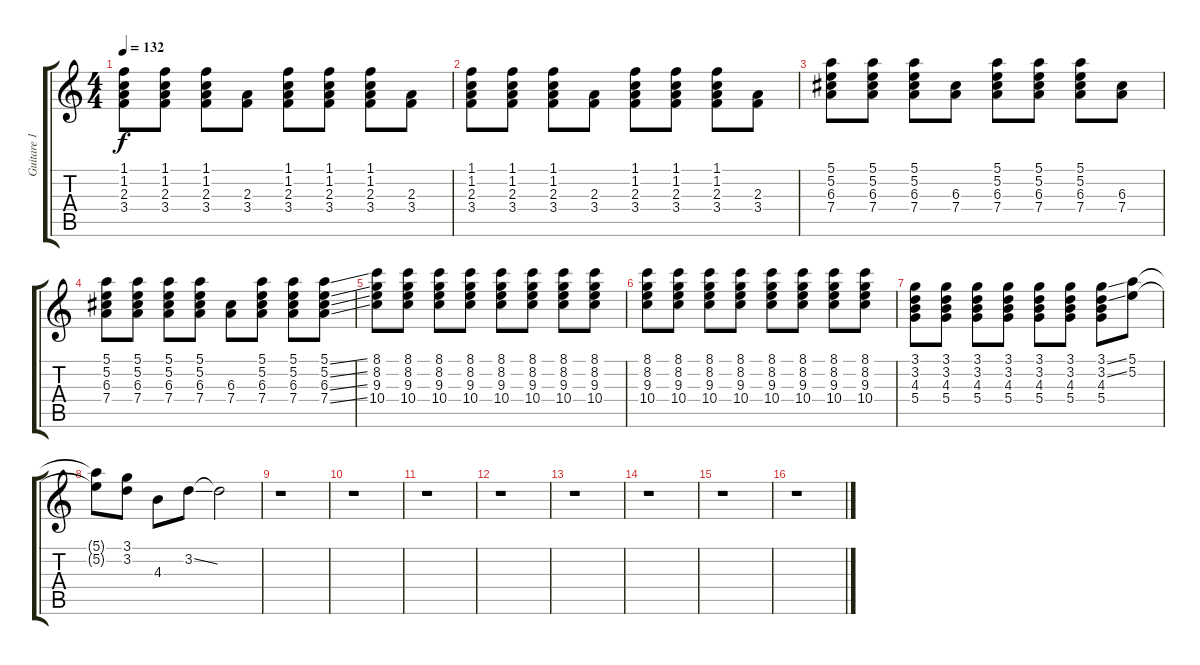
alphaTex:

\track ("Guitare 1" "Guitare 1") {instrument distortionguitar}
\staff {score tabs}
\tuning (E4 B3 G3 D3 A2 E2) {hide}
\ts (4 4)
\tempo 132
\clef g2
\ks c
(1.1 1.2 2.3 3.4).8{dy f} (1.1 1.2 2.3 3.4).8 (1.1 1.2 2.3 3.4).8 (2.3 3.4).8 (1.1 1.2 2.3 3.4).8 (1.1 1.2 2.3 3.4).8 (1.1 1.2 2.3 3.4).8 (2.3 3.4).8 |
(1.1 1.2 2.3 3.4).8 (1.1 1.2 2.3 3.4).8 (1.1 1.2 2.3 3.4).8 (2.3 3.4).8 (1.1 1.2 2.3 3.4).8 (1.1 1.2 2.3 3.4).8 (1.1 1.2 2.3 3.4).8 (2.3 3.4).8 |
(5.1 5.2 6.3 7.4).8 (5.1 5.2 6.3 7.4).8 (5.1 5.2 6.3 7.4).8 (6.3 7.4).8 (5.1 5.2 6.3 7.4).8 (5.1 5.2 6.3 7.4).8 (5.1 5.2 6.3 7.4).8 (6.3 7.4).8 |
(5.1 5.2 6.3 7.4).8 (5.1 5.2 6.3 7.4).8 (5.1 5.2 6.3 7.4).8 (5.1 5.2 6.3 7.4).8 (6.3 7.4).8 (5.1 5.2 6.3 7.4).8 (5.1 5.2 6.3 7.4).8 (5.1{ss} 5.2{ss} 6.3{ss} 7.4{ss}).8 |
(8.1 8.2 9.3 10.4).8 (8.1 8.2 9.3 10.4).8 (8.1 8.2 9.3 10.4).8 (8.1 8.2 9.3 10.4).8 (8.1 8.2 9.3 10.4).8 (8.1 8.2 9.3 10.4).8 (8.1 8.2 9.3 10.4).8 (8.1 8.2 9.3 10.4).8 |
(8.1 8.2 9.3 10.4).8 (8.1 8.2 9.3 10.4).8 (8.1 8.2 9.3 10.4).8 (8.1 8.2 9.3 10.4).8 (8.1 8.2 9.3 10.4).8 (8.1 8.2 9.3 10.4).8 (8.1 8.2 9.3 10.4).8 (8.1 8.2 9.3 10.4).8 |
(3.1 3.2 4.3 5.4).8 (3.1 3.2 4.3 5.4).8 (3.1 3.2 4.3 5.4).8 (3.1 3.2 4.3 5.4).8 (3.1 3.2 4.3 5.4).8 (3.1 3.2 4.3 5.4).8 (3.1{ss} 3.2{ss} 4.3 5.4).8 (5.1 5.2).8 |
(5.1{t} 5.2{t}).8 (3.1 3.2).8 4.3.8 3.2{ss}.8 3.2{t}.2 |
r.1 |
r.1 |
r.1 |
r.1 |
r.1 |
r.1 |
r.1 |
r.1
